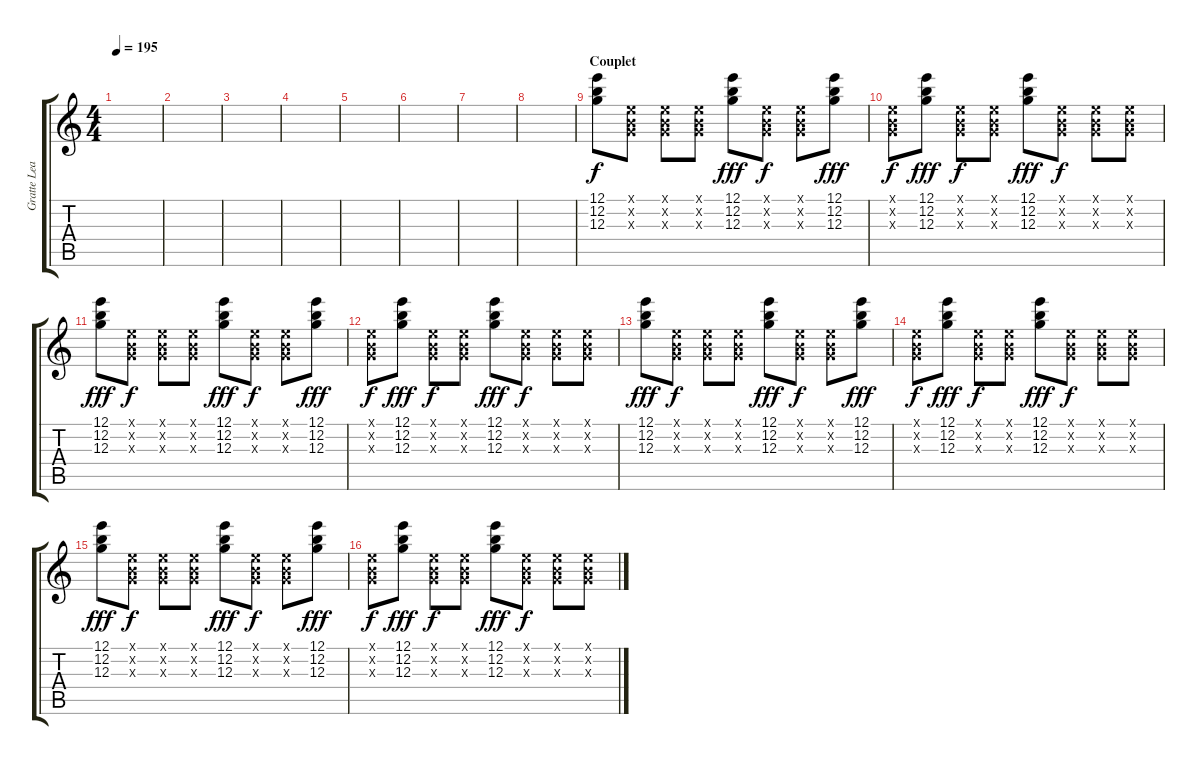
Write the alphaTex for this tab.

\track ("Gratte Lead" "Gratte Lea") {instrument distortionguitar}
\staff {score tabs}
\tuning (E4 B3 G3 D3 A2 E2) {hide}
\ts (4 4)
\tempo 195
\clef g2
\ks c
|
|
|
|
|
|
|
|
\section ("" "Couplet")
(12.1 12.2 12.3).8{volume 8 instrument acousticguitarsteel} (0.1{x} 0.2{x} 0.3{x}).8{dy f} (0.1{x} 0.2{x} 0.3{x}).8 (0.1{x} 0.2{x} 0.3{x}).8 (12.1 12.2 12.3).8{dy fff} (0.1{x} 0.2{x} 0.3{x}).8{dy f} (0.1{x} 0.2{x} 0.3{x}).8 (12.1 12.2 12.3).8{dy fff} |
(0.1{x} 0.2{x} 0.3{x}).8{dy f} (12.1 12.2 12.3).8{dy fff} (0.1{x} 0.2{x} 0.3{x}).8{dy f} (0.1{x} 0.2{x} 0.3{x}).8 (12.1 12.2 12.3).8{dy fff} (0.1{x} 0.2{x} 0.3{x}).8{dy f} (0.1{x} 0.2{x} 0.3{x}).8 (0.1{x} 0.2{x} 0.3{x}).8 |
(12.1 12.2 12.3).8{dy fff} (0.1{x} 0.2{x} 0.3{x}).8{dy f} (0.1{x} 0.2{x} 0.3{x}).8 (0.1{x} 0.2{x} 0.3{x}).8 (12.1 12.2 12.3).8{dy fff} (0.1{x} 0.2{x} 0.3{x}).8{dy f} (0.1{x} 0.2{x} 0.3{x}).8 (12.1 12.2 12.3).8{dy fff} |
(0.1{x} 0.2{x} 0.3{x}).8{dy f} (12.1 12.2 12.3).8{dy fff} (0.1{x} 0.2{x} 0.3{x}).8{dy f} (0.1{x} 0.2{x} 0.3{x}).8 (12.1 12.2 12.3).8{dy fff} (0.1{x} 0.2{x} 0.3{x}).8{dy f} (0.1{x} 0.2{x} 0.3{x}).8 (0.1{x} 0.2{x} 0.3{x}).8 |
(12.1 12.2 12.3).8{dy fff} (0.1{x} 0.2{x} 0.3{x}).8{dy f} (0.1{x} 0.2{x} 0.3{x}).8 (0.1{x} 0.2{x} 0.3{x}).8 (12.1 12.2 12.3).8{dy fff} (0.1{x} 0.2{x} 0.3{x}).8{dy f} (0.1{x} 0.2{x} 0.3{x}).8 (12.1 12.2 12.3).8{dy fff} |
(0.1{x} 0.2{x} 0.3{x}).8{dy f} (12.1 12.2 12.3).8{dy fff} (0.1{x} 0.2{x} 0.3{x}).8{dy f} (0.1{x} 0.2{x} 0.3{x}).8 (12.1 12.2 12.3).8{dy fff} (0.1{x} 0.2{x} 0.3{x}).8{dy f} (0.1{x} 0.2{x} 0.3{x}).8 (0.1{x} 0.2{x} 0.3{x}).8 |
(12.1 12.2 12.3).8{dy fff} (0.1{x} 0.2{x} 0.3{x}).8{dy f} (0.1{x} 0.2{x} 0.3{x}).8 (0.1{x} 0.2{x} 0.3{x}).8 (12.1 12.2 12.3).8{dy fff} (0.1{x} 0.2{x} 0.3{x}).8{dy f} (0.1{x} 0.2{x} 0.3{x}).8 (12.1 12.2 12.3).8{dy fff} |
(0.1{x} 0.2{x} 0.3{x}).8{dy f} (12.1 12.2 12.3).8{dy fff} (0.1{x} 0.2{x} 0.3{x}).8{dy f} (0.1{x} 0.2{x} 0.3{x}).8 (12.1 12.2 12.3).8{dy fff} (0.1{x} 0.2{x} 0.3{x}).8{dy f} (0.1{x} 0.2{x} 0.3{x}).8 (0.1{x} 0.2{x} 0.3{x}).8
